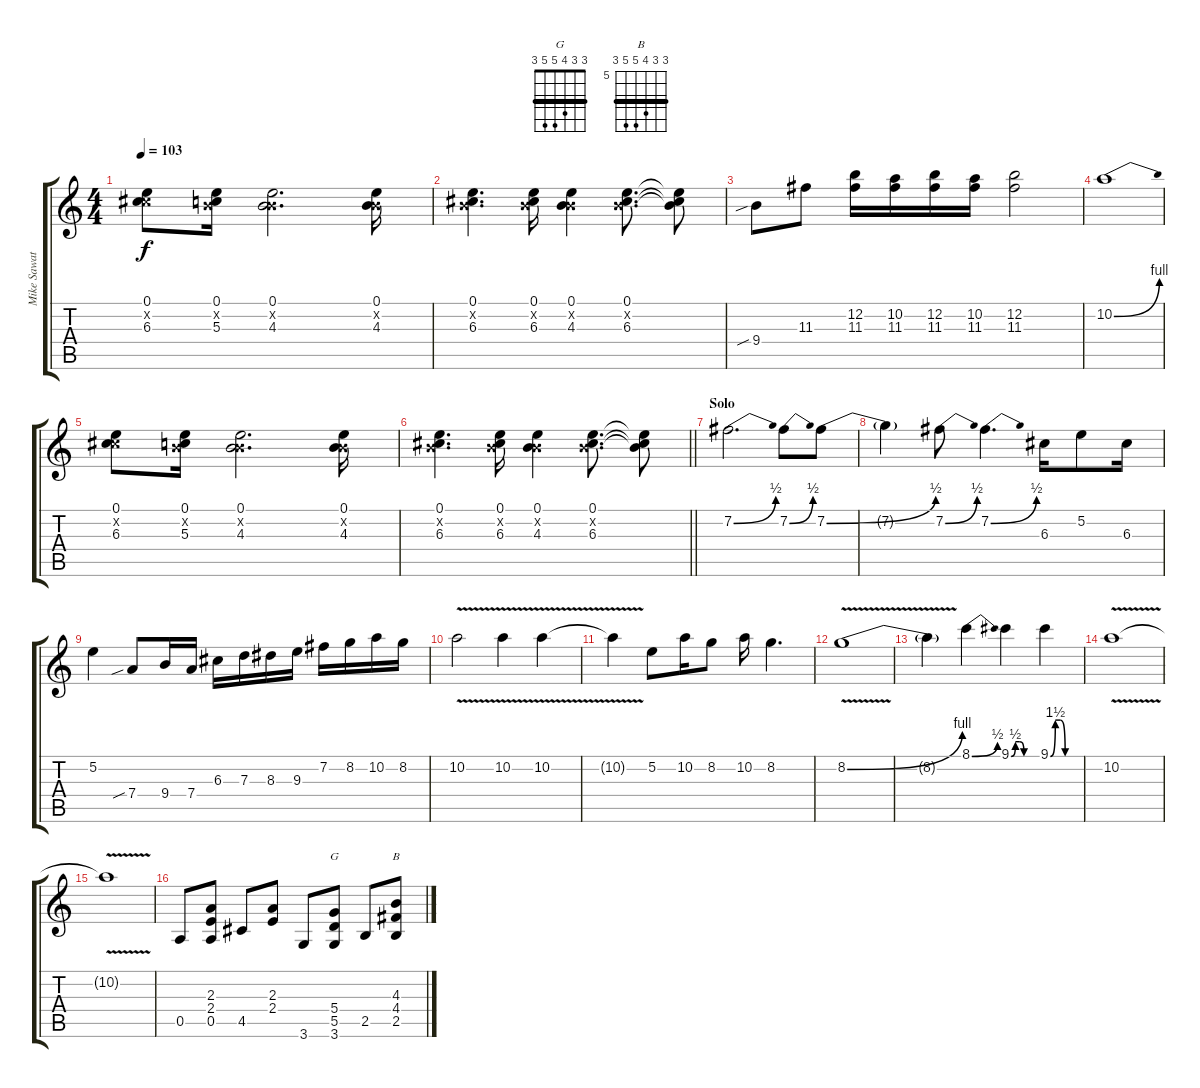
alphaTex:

\track ("Mike Sawatzky" "Mike Sawat") {instrument electricguitarclean}
\staff {score tabs}
\tuning (E4 B3 G3 D3 A2 E2) {hide}
\chord ("G" 3 3 4 5 5 3) {barre 3}
\chord ("B" 7 7 8 9 9 7) {firstfret 5 barre 7}
\ts (4 4)
\tempo 103
\clef g2
\ks c
(0.1 1.2{x} 6.3).8{dy f} (0.1 0.2{x} 5.3).16 (0.1 0.2{x} 4.3).2{d} (0.1 0.2{x} 4.3).16 |
(0.1 0.2{x} 6.3).4{d} (0.1 0.2{x} 6.3).16 (0.1 0.2{x} 4.3).4 (0.1 0.2{x} 6.3).8{d} (0.1{t} 0.2{t} 6.3{t}).8 |
9.4{sib}.8 11.3.8 (12.2 11.3).16 (10.2 11.3).16 (12.2 11.3).16 (10.2 11.3).16 (12.2 11.3).2 |
10.2{be (bend 0 0 60 4)}.1 |
(0.1 1.2{x} 6.3).8 (0.1 0.2{x} 5.3).16 (0.1 0.2{x} 4.3).2{d} (0.1 0.2{x} 4.3).16 |
\barLineRight lightlight
(0.1 0.2{x} 6.3).4{d} (0.1 0.2{x} 6.3).16 (0.1 0.2{x} 4.3).4 (0.1 0.2{x} 6.3).8{d} (0.1{t} 0.2{t} 6.3{t}).8 |
\section ("" "Solo")
7.2{be (bend 0 0 60 2)}.2{d} 7.2{be (bend 0 0 60 2)}.8 7.2{be (bend 0 0 60 2)}.8 |
7.2{t}.4 7.2{be (bend 0 0 60 2)}.8 7.2{be (bend 0 0 60 2)}.4{d} 6.3.16 5.2.8 6.3.16 |
5.2.4 7.4{sib}.8 9.4.16 7.4.16 6.3.16 7.3.16 8.3.16 9.3.16 7.2.16 8.2.16 10.2.16 8.2.16 |
10.2{v}.2 10.2{v}.4 10.2{v}.4 |
10.2{t}.4 5.2.8 10.2.16 8.2.8 10.2.16 8.2.4{d} |
8.2{be (bend 0 0 60 4) v}.1 |
8.2{t}.4 8.1{be (bend 0 0 60 2)}.4 9.1{be (custom 0 0 10 2 20 2 30 0 60 0)}.4 9.1{be (custom 0 0 10 6 20 6 30 0 60 0)}.4 |
10.2{v}.1{volume 4} |
10.2{t}.1 |
0.5.8{volume 11 instrument electricguitarclean} (2.3 2.4 0.5).8 4.5.8 (2.3 2.4).8 3.6.8 (5.4 5.5 3.6).8{ch "G"} 2.5.8 (4.3 4.4 2.5).8{ch "B"}
